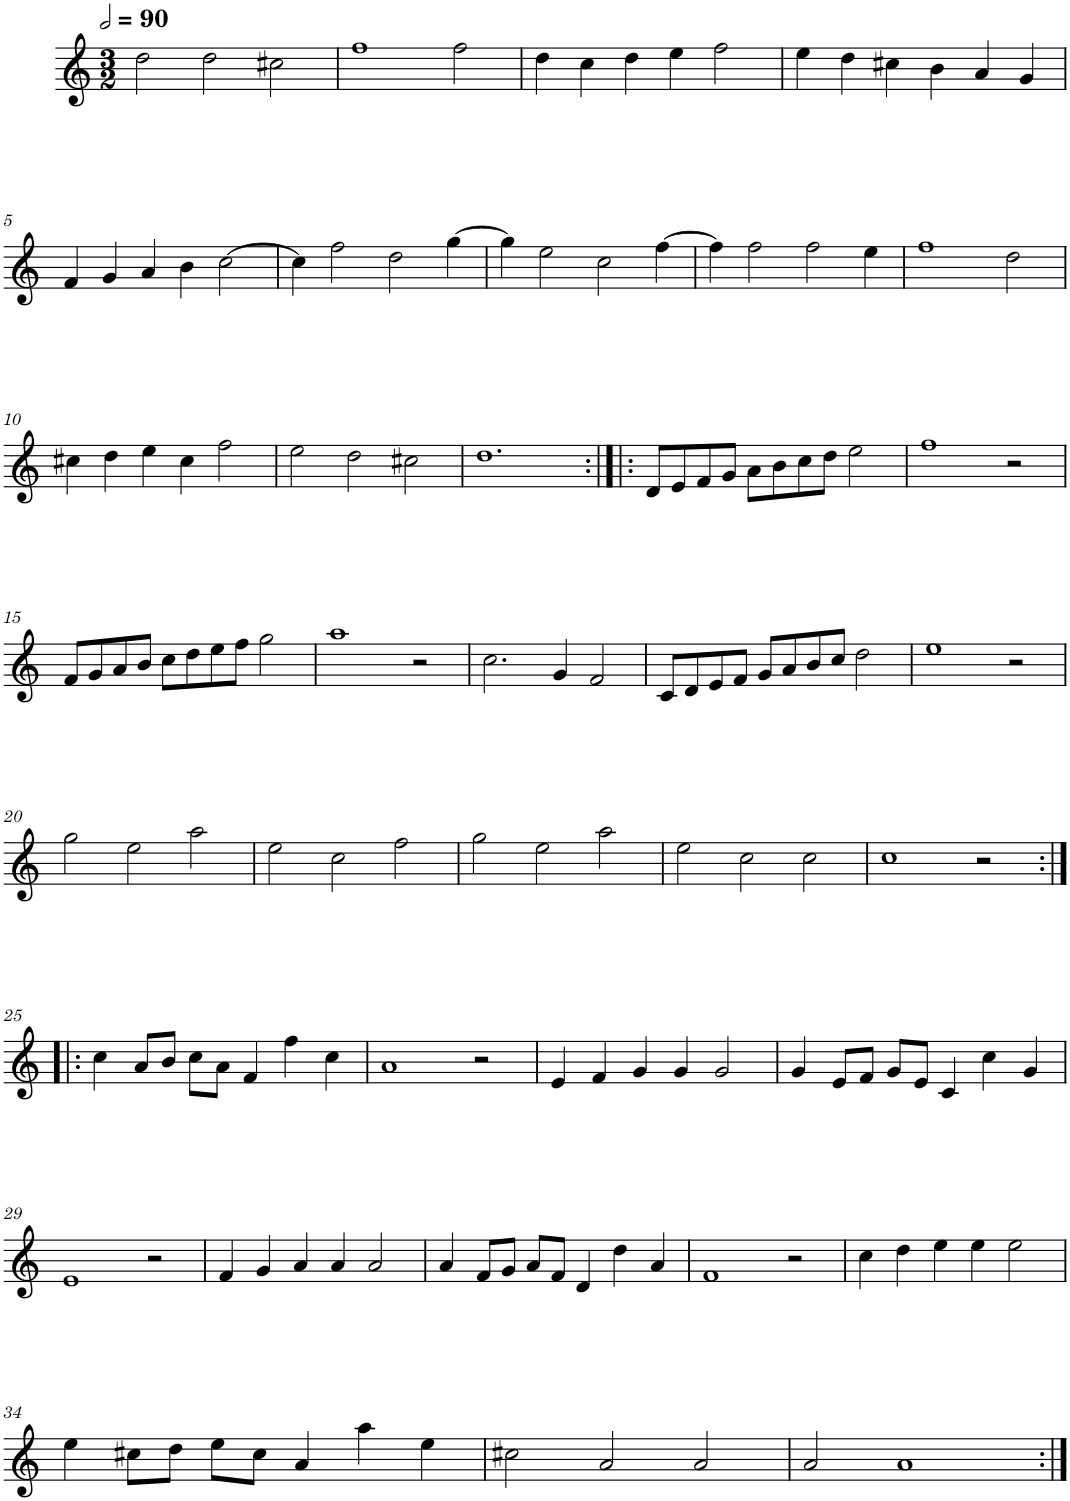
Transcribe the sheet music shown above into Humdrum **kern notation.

**kern
*part1
*staff1
*I"Cinq parties
*clefG2
*k[]
*M3/2
*MM180
=1
2dd\
2dd\
2cc#X\
=2
1ff
2ff\
=3
4dd\
4cc\
4dd\
4ee\
2ff\
=4
4ee\
4dd\
4cc#X\
4b\
4a/
4g/
!!LO:LB:g=z
=5
4f/
4g/
4a/
4b\
[2cc\
=6
4cc\]
2ff\
2dd\
[4gg\
=7
4gg\]
2ee\
2cc\
[4ff\
=8
4ff\]
2ff\
2ff\
4ee\
=9
1ff
2dd\
!!LO:LB:g=z
=10
4cc#X\
4dd\
4ee\
4cc#\
2ff\
=11
2ee\
2dd\
2cc#X\
=12
1.dd
=13:|!|:
8d/L
8e/
8f/
8g/J
8a\L
8b\
8cc\
8dd\J
2ee\
=14
1ff
2r
!!LO:LB:g=z
=15
8f/L
8g/
8a/
8b/J
8cc\L
8dd\
8ee\
8ff\J
2gg\
=16
1aa
2r
=17
2.cc\
4g/
2f/
=18
8c/L
8d/
8e/
8f/J
8g/L
8a/
8b/
8cc/J
2dd\
=19
1ee
2r
!!LO:LB:g=z
=20
2gg\
2ee\
2aa\
=21
2ee\
2cc\
2ff\
=22
2gg\
2ee\
2aa\
=23
2ee\
2cc\
2cc\
=24
1cc
2r
!!LO:LB:g=z
=25:|!|:
4cc\
8a/L
8b/J
8cc\L
8a\J
4f/
4ff\
4cc\
=26
1a
2r
=27
4e/
4f/
4g/
4g/
2g/
=28
4g/
8e/L
8f/J
8g/L
8e/J
4c/
4cc\
4g/
!!LO:LB:g=z
=29
1e
2r
=30
4f/
4g/
4a/
4a/
2a/
=31
4a/
8f/L
8g/J
8a/L
8f/J
4d/
4dd\
4a/
=32
1f
2r
=33
4cc\
4dd\
4ee\
4ee\
2ee\
!!LO:LB:g=z
=34
4ee\
8cc#X\L
8dd\J
8ee\L
8cc#\J
4a/
4aa\
4ee\
=35
2cc#X\
2a/
2a/
=36
2a/
1a
=:|!
*-
